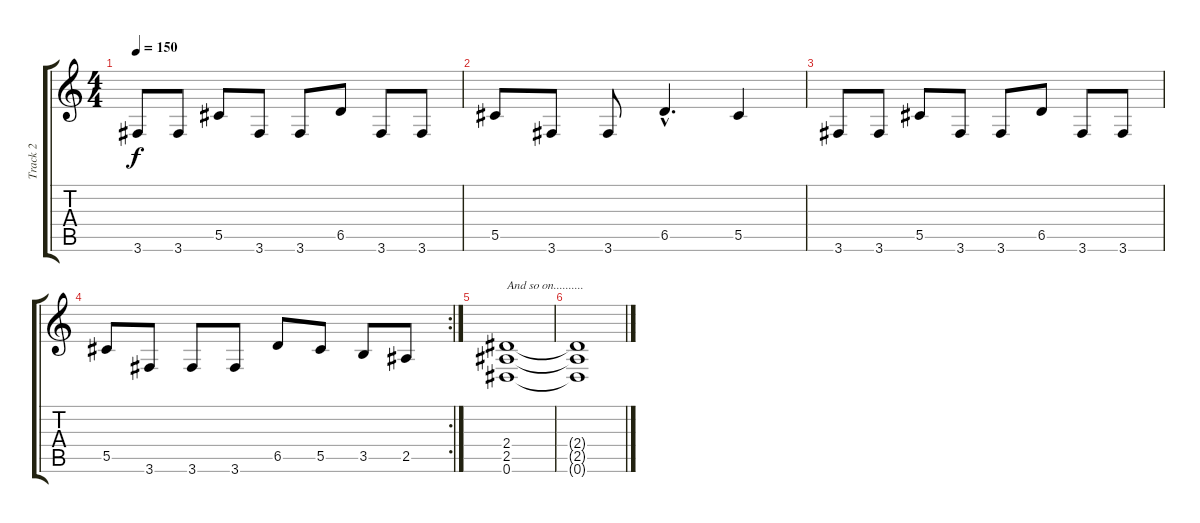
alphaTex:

\track ("Track 2" "Track 2") {instrument distortionguitar}
\staff {score tabs}
\tuning (Eb4 Bb3 Gb3 Db3 Ab2 Eb2) {hide}
\ts (4 4)
\tempo 150
\clef g2
\ks c
3.6.8{dy f} 3.6.8 5.5.8 3.6.8 3.6.8 6.5.8 3.6.8 3.6.8 |
5.5.8 3.6.8 3.6.8 6.5{hac}.4{d} 5.5.4 |
3.6.8 3.6.8 5.5.8 3.6.8 3.6.8 6.5.8 3.6.8 3.6.8 |
\rc 2
5.5.8 3.6.8 3.6.8 3.6.8 6.5.8 5.5.8 3.5.8 2.5.8 |
(2.4 2.5 0.6).1{txt "And so on.........."} |
(2.4{t} 2.5{t} 0.6{t}).1
